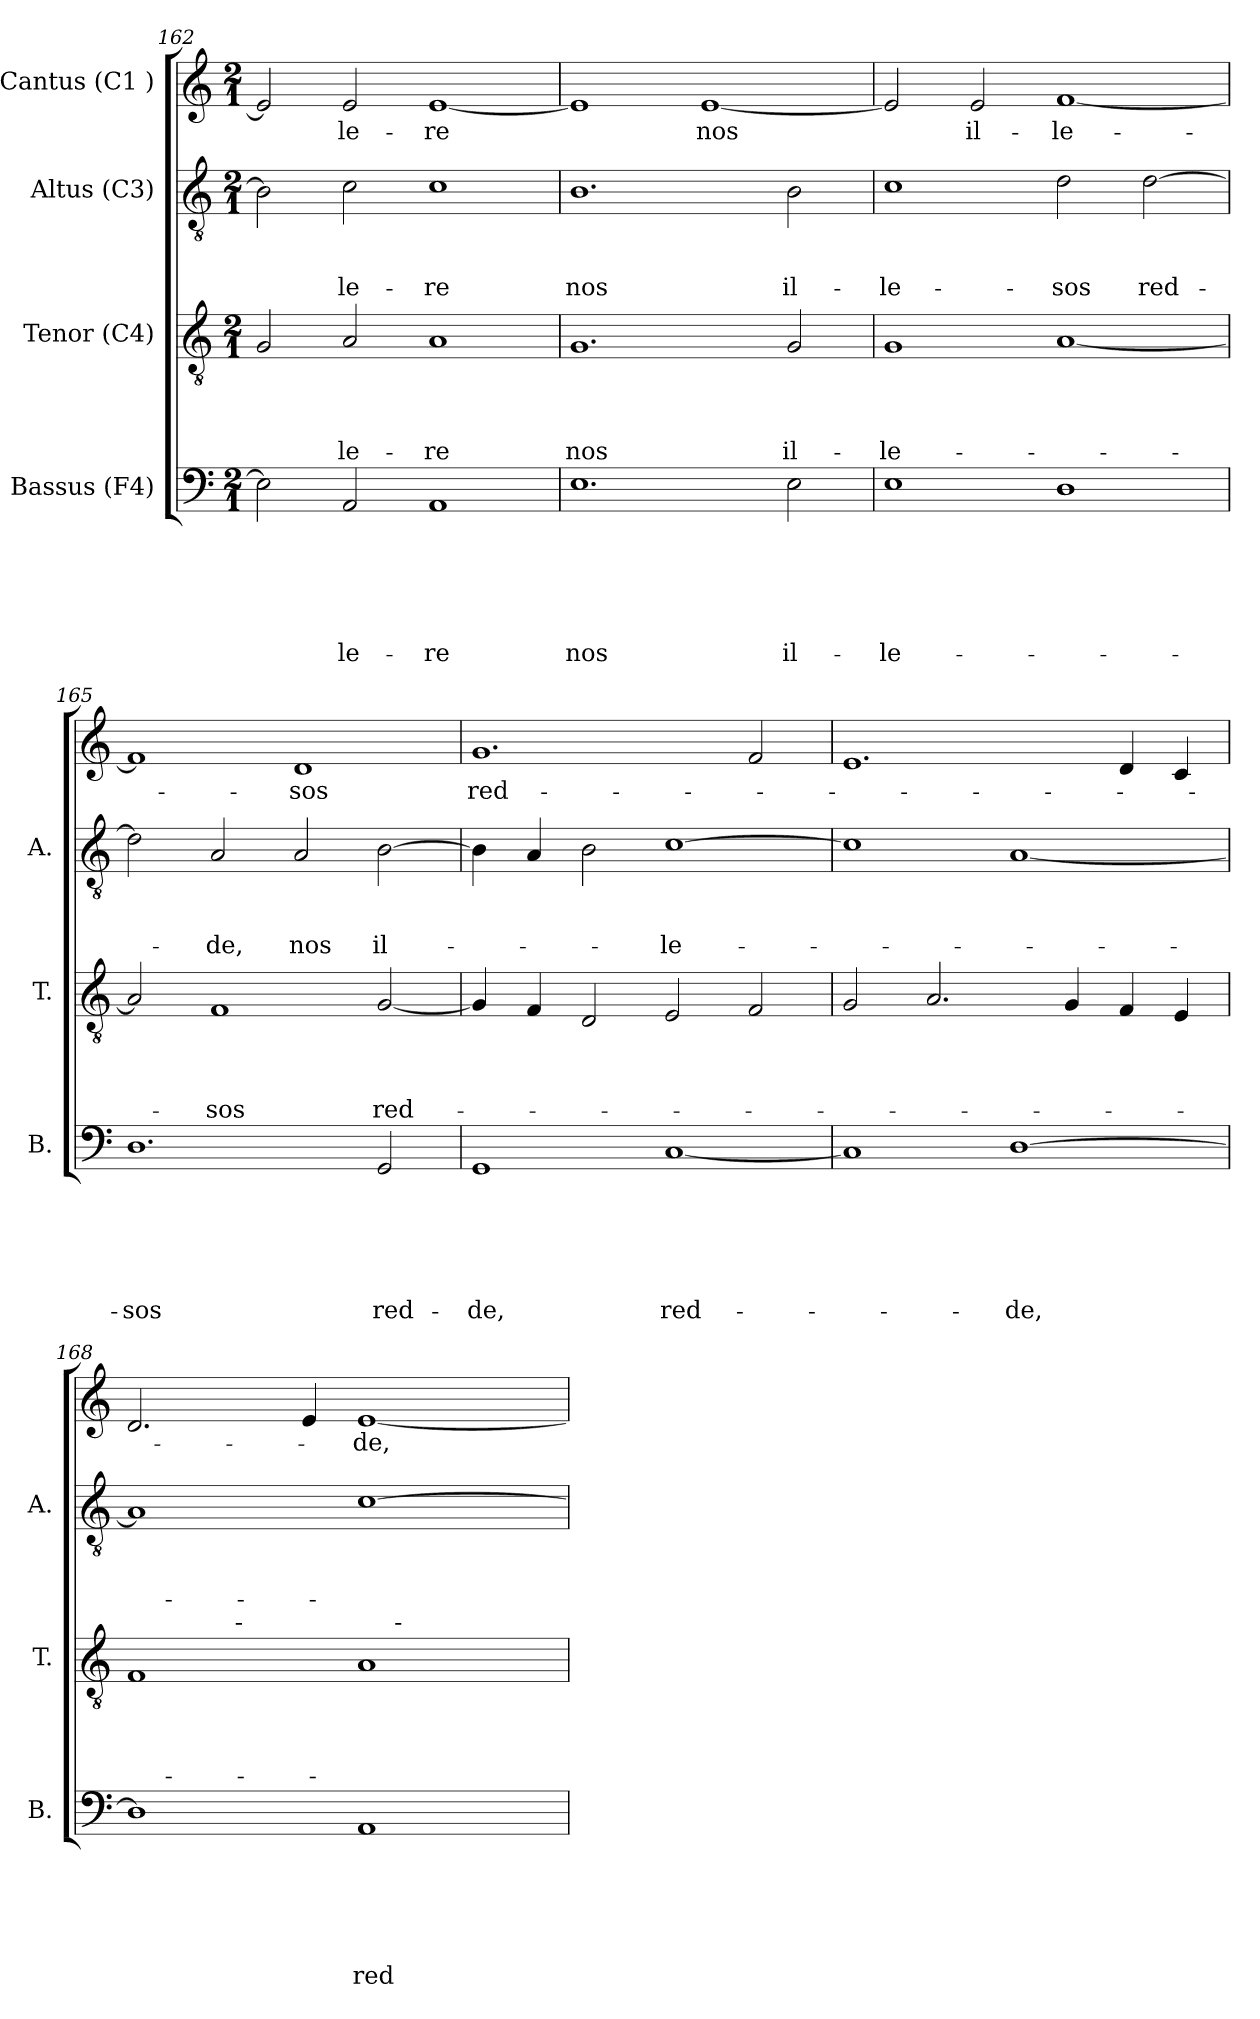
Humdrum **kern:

**kern	**text	**text	**text	**text	**text	**text	**kern	**text	**text	**text	**text	**kern	**text	**text	**text	**kern	**text
*part4	*part4	*part4	*part4	*part4	*part4	*part4	*part3	*part3	*part3	*part3	*part3	*part2	*part2	*part2	*part2	*part1	*part1
*staff4	*staff4	*staff4	*staff4	*staff4	*staff4	*staff4	*staff3	*staff3	*staff3	*staff3	*staff3	*staff2	*staff2	*staff2	*staff2	*staff1	*staff1
*I"Bassus (F4)	*	*	*	*	*	*	*I"Tenor (C4)	*	*	*	*	*I"Altus (C3)	*	*	*	*I"Cantus (C1 )	*
*I'B.	*	*	*	*	*	*	*I'T.	*	*	*	*	*I'A.	*	*	*	*	*
*clefF4	*	*	*	*	*	*	*clefGv2	*	*	*	*	*clefGv2	*	*	*	*clefG2	*
*k[]	*	*	*	*	*	*	*k[]	*	*	*	*	*k[]	*	*	*	*k[]	*
*C:	*	*	*	*	*	*	*C:	*	*	*	*	*C:	*	*	*	*C:	*
*M2/1	*	*	*	*	*	*	*M2/1	*	*	*	*	*M2/1	*	*	*	*M2/1	*
=162	=162	=162	=162	=162	=162	=162	=162	=162	=162	=162	=162	=162	=162	=162	=162	=162	=162
2E\]	.	.	.	.	.	.	2G/	.	.	.	.	2B\]	.	.	.	2e/]	.
!	!	!	!	!	!	!LO:LY:b	!	!	!	!	!LO:LY:b:rj	!	!	!	!LO:LY:b	!	!LO:LY:b
2AA/	.	.	.	.	.	-le-	2A/	.	.	.	-le-	2c\	.	.	-le-	2e/	-le-
!	!	!	!	!	!	!LO:LY:b	!	!	!	!	!LO:LY:b:rj	!	!	!	!LO:LY:b	!	!LO:LY:b
1AA	.	.	.	.	.	-re	1A	.	.	.	-re	1c	.	.	-re	[>1e	-re
!!LO:PB:g=z
=163	=163	=163	=163	=163	=163	=163	=163	=163	=163	=163	=163	=163	=163	=163	=163	=163	=163
!	!	!	!	!	!	!LO:LY:b	!	!	!	!	!LO:LY:b	!	!	!	!LO:LY:b	!	!
1.E	.	.	.	.	.	nos	1.G	.	.	.	nos	1.B	.	.	nos	1e]	.
!	!	!	!	!	!	!	!	!	!	!	!	!	!	!	!	!	!LO:LY:b
.	.	.	.	.	.	.	.	.	.	.	.	.	.	.	.	[<1e	nos
!	!	!	!	!	!	!LO:LY:b	!	!	!	!	!LO:LY:b:rj	!	!	!	!LO:LY:b	!	!
2E\	.	.	.	.	.	il-	2G/	.	.	.	il-	2B\	.	.	il-	.	.
=164	=164	=164	=164	=164	=164	=164	=164	=164	=164	=164	=164	=164	=164	=164	=164	=164	=164
!	!	!	!	!	!	!LO:LY:b	!	!	!	!	!LO:LY:b:rj	!	!	!	!LO:LY:b	!	!
1E	.	.	.	.	.	-le-	1G	.	.	.	-le-	1c	.	.	-le-	2e/]	.
!	!	!	!	!	!	!	!	!	!	!	!	!	!	!	!	!	!LO:LY:b
.	.	.	.	.	.	.	.	.	.	.	.	.	.	.	.	2e/	il-
!	!	!	!	!	!	!	!	!	!	!	!	!	!	!	!LO:LY:b	!	!LO:LY:b
1D	.	.	.	.	.	.	[<1A	.	.	.	.	2d\	.	.	-sos	[<1f	-le-
!	!	!	!	!	!	!	!	!	!	!	!	!	!	!	!LO:LY:b	!	!
.	.	.	.	.	.	.	.	.	.	.	.	[>2d\	.	.	red-	.	.
=165	=165	=165	=165	=165	=165	=165	=165	=165	=165	=165	=165	=165	=165	=165	=165	=165	=165
!	!	!	!	!	!	!LO:LY:b	!	!	!	!	!	!	!	!	!	!	!
1.D	.	.	.	.	.	-sos	2A/]	.	.	.	.	2d\]	.	.	.	1f]	.
!	!	!	!	!	!	!	!	!	!	!	!LO:LY:b:rj	!	!	!	!LO:LY:b	!	!
.	.	.	.	.	.	.	1F	.	.	.	-sos	2A/	.	.	-de,	.	.
!	!	!	!	!	!	!	!	!	!	!	!	!	!	!	!LO:LY:b	!	!LO:LY:b
.	.	.	.	.	.	.	.	.	.	.	.	2A/	.	.	nos	1d	-sos
!	!	!	!	!	!	!LO:LY:b	!	!	!	!	!LO:LY:b	!	!	!	!LO:LY:b	!	!
2GG/	.	.	.	.	.	red-	[<2G/	.	.	.	red-	[>2B\	.	.	il-	.	.
=166	=166	=166	=166	=166	=166	=166	=166	=166	=166	=166	=166	=166	=166	=166	=166	=166	=166
!	!	!	!	!	!	!LO:LY:b	!	!	!	!	!	!	!	!	!	!	!LO:LY:b
1GG	.	.	.	.	.	-de,	4G/]	.	.	.	.	4B\]	.	.	.	1.g	red-
.	.	.	.	.	.	.	4F/	.	.	.	.	4A/	.	.	.	.	.
.	.	.	.	.	.	.	2D/	.	.	.	.	2B\	.	.	.	.	.
!	!	!	!	!	!	!LO:LY:b	!	!	!	!	!	!	!	!	!LO:LY:b	!	!
[<1C	.	.	.	.	.	red-	2E/	.	.	.	.	[>1c	.	.	-le-	.	.
.	.	.	.	.	.	.	2F/	.	.	.	.	.	.	.	.	2f/	.
=167	=167	=167	=167	=167	=167	=167	=167	=167	=167	=167	=167	=167	=167	=167	=167	=167	=167
1C]	.	.	.	.	.	.	2G/	.	.	.	.	1c]	.	.	.	1.e	.
.	.	.	.	.	.	.	2.A/	.	.	.	.	.	.	.	.	.	.
!	!	!	!	!	!	!LO:LY:b	!	!	!	!	!	!	!	!	!	!	!
[<1D	.	.	.	.	.	-de,	.	.	.	.	.	[<1A	.	.	.	.	.
.	.	.	.	.	.	.	4G/	.	.	.	.	.	.	.	.	.	.
.	.	.	.	.	.	.	4F/	.	.	.	.	.	.	.	.	4d/	.
.	.	.	.	.	.	.	4E/	.	.	.	.	.	.	.	.	4c/	.
!!LO:LB:g=z
=168	=168	=168	=168	=168	=168	=168	=168	=168	=168	=168	=168	=168	=168	=168	=168	=168	=168
*	*	*	*	*	*	*	*^	*	*	*	*	*	*	*	*	*	*
*	*	*	*	*	*	*	*	*^	*	*	*	*	*	*	*	*	*	*
1D]	.	.	.	.	.	.	1F	4ryy	1ryy	.	.	.	.	1A]	.	.	.	2.d/	.
.	.	.	.	.	.	.	.	8ryy	.	.	.	.	.	.	.	.	.	.	.
.	.	.	.	.	.	.	.	32ryy	.	.	.	.	.	.	.	.	.	.	.
!	!	!	!	!	!	!	!	!LO:TX:a:t=-	!	!	!	!	!	!	!	!	!	!	!
.	.	.	.	.	.	.	.	1ryy	.	.	.	.	.	.	.	.	.	.	.
.	.	.	.	.	.	.	.	.	.	.	.	.	.	.	.	.	.	4e/	.
!	!	!	!	!	!	!LO:LY:b	!	!	!	!	!	!	!	!	!	!	!	!	!LO:LY:b
1AA	.	.	.	.	.	red-	1A	.	8ryy	.	.	.	.	[>1c	.	.	.	[<1e	-de,
!	!	!	!	!	!	!	!	!	!LO:TX:a:t=-	!	!	!	!	!	!	!	!	!	!
.	.	.	.	.	.	.	.	.	2..ryy	.	.	.	.	.	.	.	.	.	.
.	.	.	.	.	.	.	.	2ryy	.	.	.	.	.	.	.	.	.	.	.
.	.	.	.	.	.	.	.	16.ryy	.	.	.	.	.	.	.	.	.	.	.
*	*	*	*	*	*	*	*v	*v	*v	*	*	*	*	*	*	*	*	*	*
=	=	=	=	=	=	=	=	=	=	=	=	=	=	=	=	=	=
*-	*-	*-	*-	*-	*-	*-	*-	*-	*-	*-	*-	*-	*-	*-	*-	*-	*-
